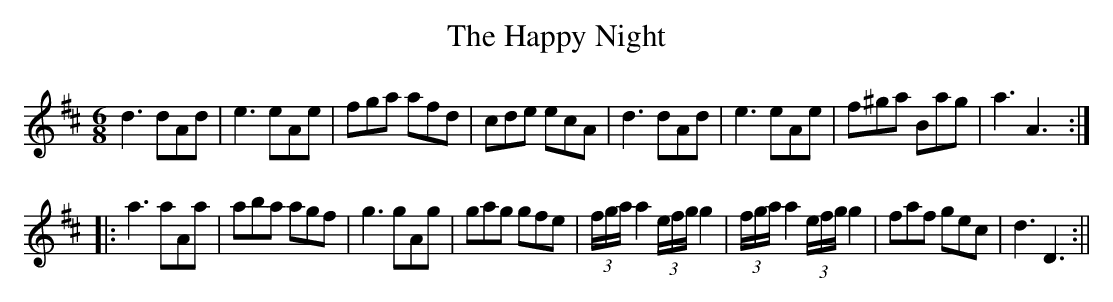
X:1
T:Happy Night, The
M:6/8
L:1/8
K:D
d3 dAd|e3 eAe|fga afd|cde ecA|d3 dAd|e3 eAe|f^ga Bag|a3 A3:|
|:a3 aAa|aba agf|g3 gAg|gag gfe|(3f/g/a/ a2 (3e/f/g/ g2|(3f/g/a/ a2 (3e/f/g/ g2|faf gec|d3 D3:||
